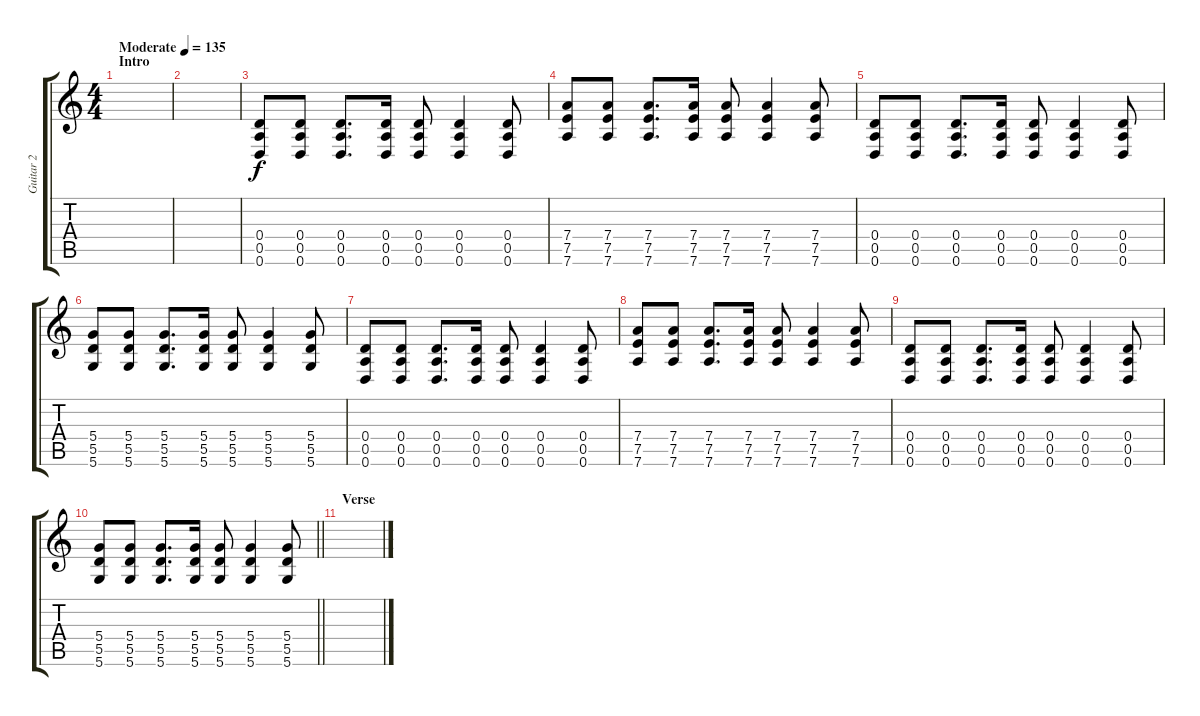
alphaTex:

\track ("Guitar 2" "Guitar 2") {instrument distortionguitar}
\staff {score tabs}
\tuning (E4 B3 G3 D3 A2 D2) {hide}
\ts (4 4)
\section ("" "Intro")
\tempo (135 "Moderate")
\clef g2
\ks c
|
|
(0.4 0.5 0.6).8 (0.4 0.5 0.6).8 (0.4 0.5 0.6).8{d} (0.4 0.5 0.6).16 (0.4 0.5 0.6).8 (0.4 0.5 0.6).4 (0.4 0.5 0.6).8 |
(7.4 7.5 7.6).8 (7.4 7.5 7.6).8 (7.4 7.5 7.6).8{d} (7.4 7.5 7.6).16 (7.4 7.5 7.6).8 (7.4 7.5 7.6).4 (7.4 7.5 7.6).8 |
(0.4 0.5 0.6).8 (0.4 0.5 0.6).8 (0.4 0.5 0.6).8{d} (0.4 0.5 0.6).16 (0.4 0.5 0.6).8 (0.4 0.5 0.6).4 (0.4 0.5 0.6).8 |
(5.4 5.5 5.6).8 (5.4 5.5 5.6).8 (5.4 5.5 5.6).8{d} (5.4 5.5 5.6).16 (5.4 5.5 5.6).8 (5.4 5.5 5.6).4 (5.4 5.5 5.6).8 |
(0.4 0.5 0.6).8 (0.4 0.5 0.6).8 (0.4 0.5 0.6).8{d} (0.4 0.5 0.6).16 (0.4 0.5 0.6).8 (0.4 0.5 0.6).4 (0.4 0.5 0.6).8 |
(7.4 7.5 7.6).8 (7.4 7.5 7.6).8 (7.4 7.5 7.6).8{d} (7.4 7.5 7.6).16 (7.4 7.5 7.6).8 (7.4 7.5 7.6).4 (7.4 7.5 7.6).8 |
(0.4 0.5 0.6).8 (0.4 0.5 0.6).8 (0.4 0.5 0.6).8{d} (0.4 0.5 0.6).16 (0.4 0.5 0.6).8 (0.4 0.5 0.6).4 (0.4 0.5 0.6).8 |
\barLineRight lightlight
(5.4 5.5 5.6).8 (5.4 5.5 5.6).8 (5.4 5.5 5.6).8{d} (5.4 5.5 5.6).16 (5.4 5.5 5.6).8 (5.4 5.5 5.6).4 (5.4 5.5 5.6).8 |
\section ("" "Verse")
